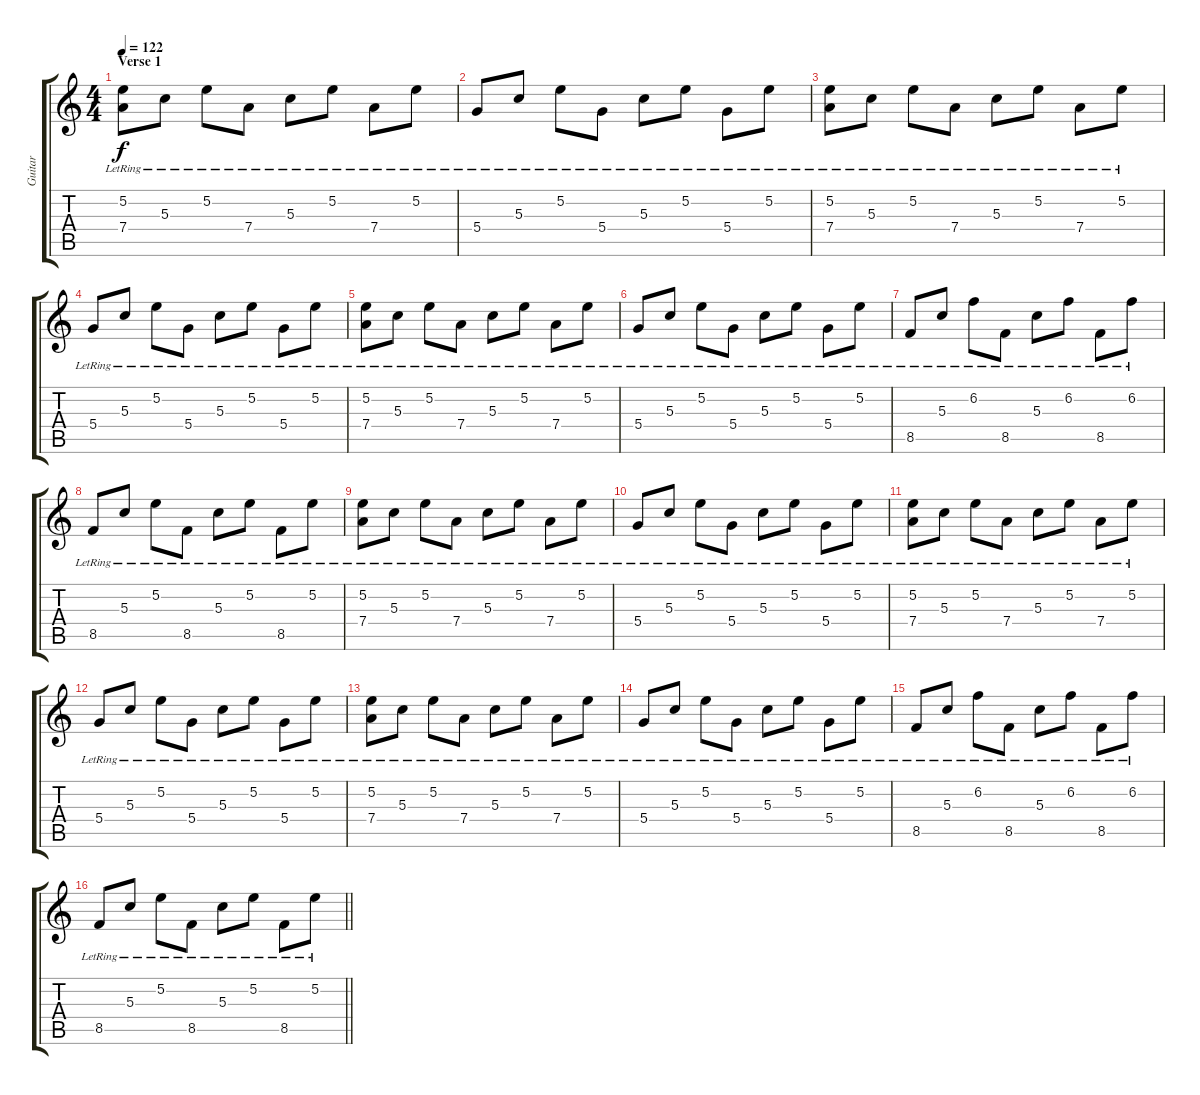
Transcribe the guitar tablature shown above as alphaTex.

\track ("Guitar" "Guitar") {instrument electricguitarmuted}
\staff {score tabs}
\tuning (E4 B3 G3 D3 A2 E2) {hide}
\ts (4 4)
\section ("" "Verse 1")
\tempo 122
\clef g2
\ks c
(5.2{lr} 7.4{lr}).8{dy f} 5.3{lr}.8 5.2{lr}.8 7.4{lr}.8 5.3{lr}.8 5.2{lr}.8 7.4{lr}.8 5.2{lr}.8 |
5.4{lr}.8 5.3{lr}.8 5.2{lr}.8 5.4{lr}.8 5.3{lr}.8 5.2{lr}.8 5.4{lr}.8 5.2{lr}.8 |
(5.2{lr} 7.4{lr}).8 5.3{lr}.8 5.2{lr}.8 7.4{lr}.8 5.3{lr}.8 5.2{lr}.8 7.4{lr}.8 5.2{lr}.8 |
5.4{lr}.8 5.3{lr}.8 5.2{lr}.8 5.4{lr}.8 5.3{lr}.8 5.2{lr}.8 5.4{lr}.8 5.2{lr}.8 |
(5.2{lr} 7.4{lr}).8 5.3{lr}.8 5.2{lr}.8 7.4{lr}.8 5.3{lr}.8 5.2{lr}.8 7.4{lr}.8 5.2{lr}.8 |
5.4{lr}.8 5.3{lr}.8 5.2{lr}.8 5.4{lr}.8 5.3{lr}.8 5.2{lr}.8 5.4{lr}.8 5.2{lr}.8 |
8.5{lr}.8 5.3{lr}.8 6.2{lr}.8 8.5{lr}.8 5.3{lr}.8 6.2{lr}.8 8.5{lr}.8 6.2{lr}.8 |
8.5{lr}.8 5.3{lr}.8 5.2{lr}.8 8.5{lr}.8 5.3{lr}.8 5.2{lr}.8 8.5{lr}.8 5.2{lr}.8 |
(5.2{lr} 7.4{lr}).8 5.3{lr}.8 5.2{lr}.8 7.4{lr}.8 5.3{lr}.8 5.2{lr}.8 7.4{lr}.8 5.2{lr}.8 |
5.4{lr}.8 5.3{lr}.8 5.2{lr}.8 5.4{lr}.8 5.3{lr}.8 5.2{lr}.8 5.4{lr}.8 5.2{lr}.8 |
(5.2{lr} 7.4{lr}).8 5.3{lr}.8 5.2{lr}.8 7.4{lr}.8 5.3{lr}.8 5.2{lr}.8 7.4{lr}.8 5.2{lr}.8 |
5.4{lr}.8 5.3{lr}.8 5.2{lr}.8 5.4{lr}.8 5.3{lr}.8 5.2{lr}.8 5.4{lr}.8 5.2{lr}.8 |
(5.2{lr} 7.4{lr}).8 5.3{lr}.8 5.2{lr}.8 7.4{lr}.8 5.3{lr}.8 5.2{lr}.8 7.4{lr}.8 5.2{lr}.8 |
5.4{lr}.8 5.3{lr}.8 5.2{lr}.8 5.4{lr}.8 5.3{lr}.8 5.2{lr}.8 5.4{lr}.8 5.2{lr}.8 |
8.5{lr}.8 5.3{lr}.8 6.2{lr}.8 8.5{lr}.8 5.3{lr}.8 6.2{lr}.8 8.5{lr}.8 6.2{lr}.8 |
\barLineRight lightlight
8.5{lr}.8 5.3{lr}.8 5.2{lr}.8 8.5{lr}.8 5.3{lr}.8 5.2{lr}.8 8.5{lr}.8 5.2{lr}.8
